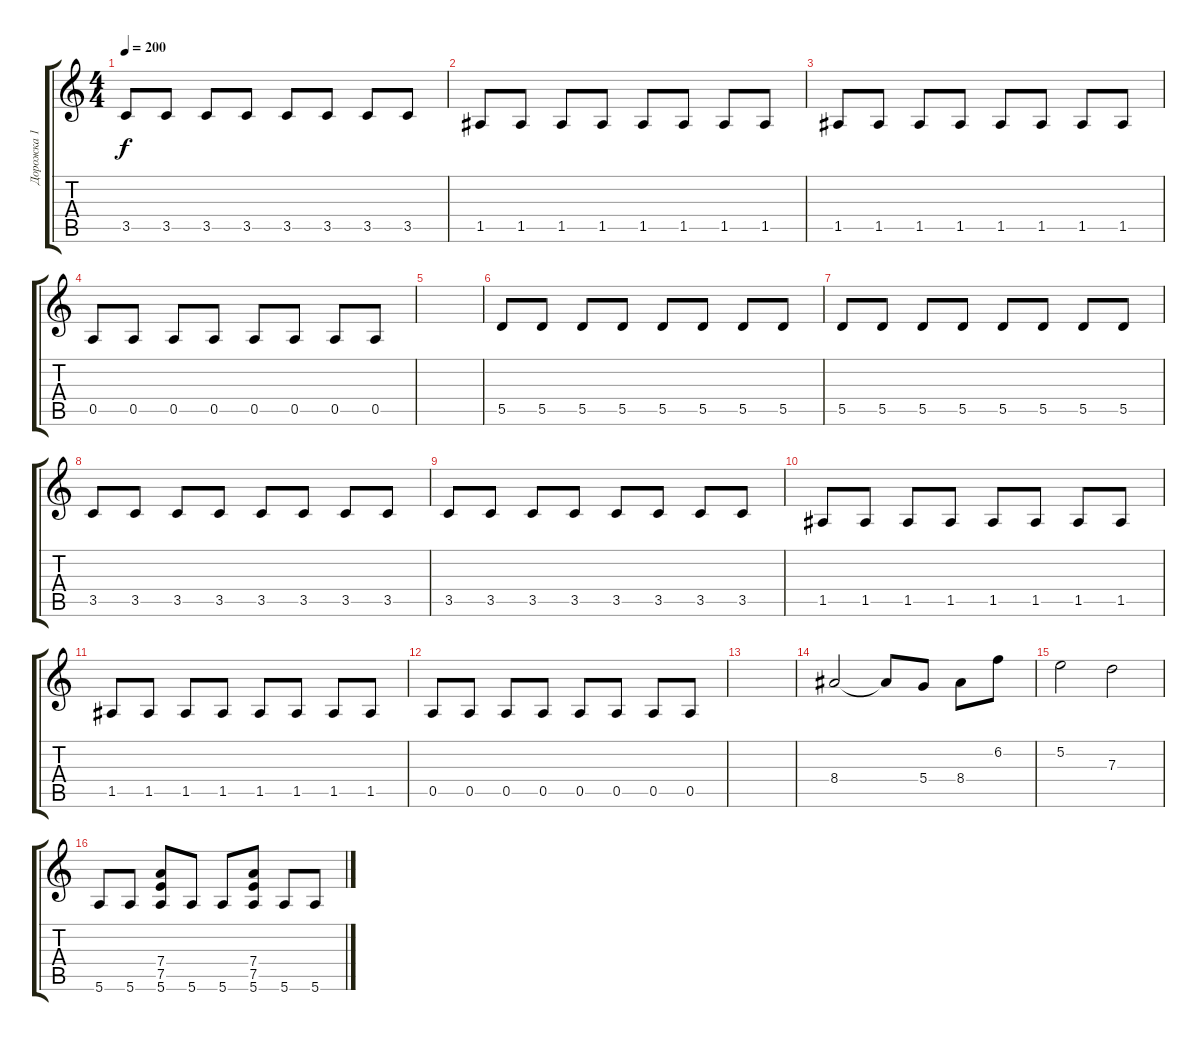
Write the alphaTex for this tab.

\track ("Дорожка 1" "Дорожка 1") {instrument distortionguitar}
\staff {score tabs}
\tuning (E4 B3 G3 D3 A2 E2) {hide}
\ts (4 4)
\tempo 200
\clef g2
\ks c
3.5.8{dy f} 3.5.8 3.5.8 3.5.8 3.5.8 3.5.8 3.5.8 3.5.8 |
1.5.8 1.5.8 1.5.8 1.5.8 1.5.8 1.5.8 1.5.8 1.5.8 |
1.5.8 1.5.8 1.5.8 1.5.8 1.5.8 1.5.8 1.5.8 1.5.8 |
0.5.8 0.5.8 0.5.8 0.5.8 0.5.8 0.5.8 0.5.8 0.5.8 |
|
5.5.8 5.5.8 5.5.8 5.5.8 5.5.8 5.5.8 5.5.8 5.5.8 |
5.5.8 5.5.8 5.5.8 5.5.8 5.5.8 5.5.8 5.5.8 5.5.8 |
3.5.8 3.5.8 3.5.8 3.5.8 3.5.8 3.5.8 3.5.8 3.5.8 |
3.5.8 3.5.8 3.5.8 3.5.8 3.5.8 3.5.8 3.5.8 3.5.8 |
1.5.8 1.5.8 1.5.8 1.5.8 1.5.8 1.5.8 1.5.8 1.5.8 |
1.5.8 1.5.8 1.5.8 1.5.8 1.5.8 1.5.8 1.5.8 1.5.8 |
0.5.8 0.5.8 0.5.8 0.5.8 0.5.8 0.5.8 0.5.8 0.5.8 |
|
8.4.2 8.4{t}.8 5.4.8 8.4.8 6.2.8 |
5.2.2 7.3.2 |
5.6.8 5.6.8 (7.4 7.5 5.6).8 5.6.8 5.6.8 (7.4 7.5 5.6).8 5.6.8 5.6.8
